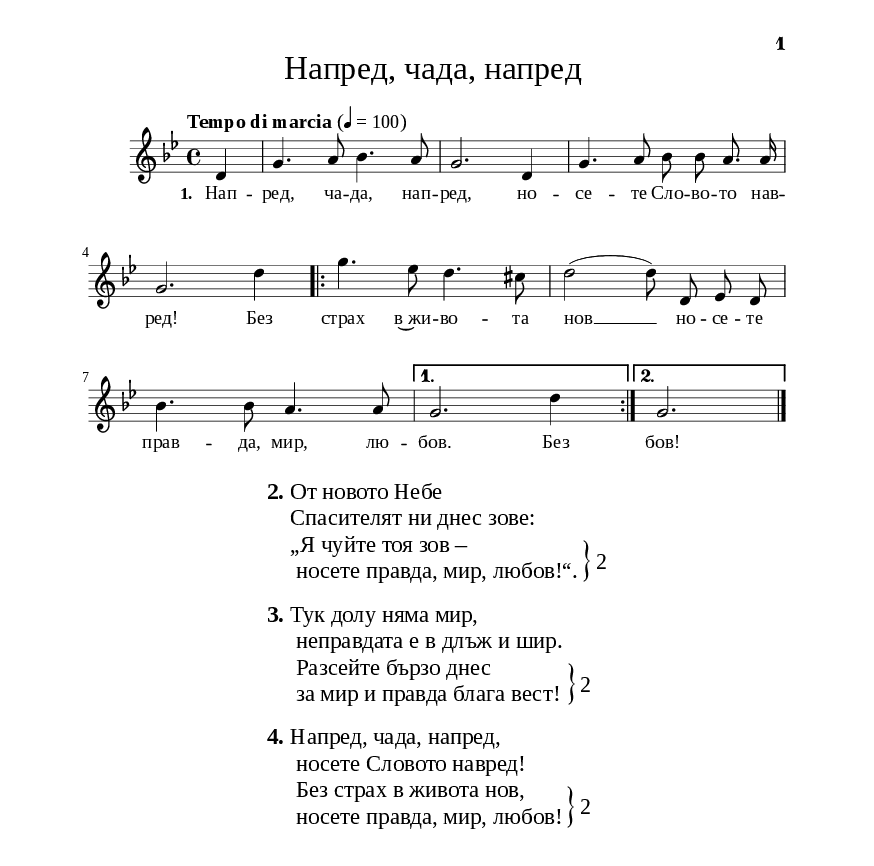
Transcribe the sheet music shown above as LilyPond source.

\version "2.24.4"

% include paper part and global functions
\include "include/globals.ily"

"rightBraces048" = \markup {
  \column {
    % repeat braces
    \translate #'(0 . -8 )
    \right-brace #20
  }
  \column {
    % repeat numbers
    \translate #'(0 . -9 )
    2
  }
}

\bookpart {
  \label #'ref048
  \tocItem \markup "Напред, чада, напред"
  \include "include/bookpart-paper.ily"
  \score {
    \include "include/score-layout.ily"

    \new Voice \absolute  {
      \clef treble
      \key g \minor
      \time 4/4
      \tempoFunc "Tempo di marcia" 4 "100"
      \autoBeamOff
      \partial 4
      \autoBeamOff
      d'4 | g'4. a'8 bes'4. a'8 | g'2. d'4 | g'4. a'8 bes'8 bes'8 a'8. a'16| \break
      g'2. d''4 | \repeat volta 2 {
        g''4. es''8 d''4. cis''8 | d''2 ( d''8 ) d'8 es'8 d'8 | \break
        bes'4. bes'8 a'4. a'8 |
      } \alternative  { { g'2. d''4 | }  { g'2. } } \bar "|."
    }

    \addlyrics {
      \set stanza = "1. " Нап -- ред, ча -- да, нап -- ред, но -- се -- те Сло -- во -- то нав --
      ред! Без страх в~жи -- во -- та нов __  но -- се -- те
      прав -- да, мир, лю -- бов. Без бов!
    }

    \header {
      title = \titleFunc #'ref_desc_2 "Напред, чада, напред " "Napred, čada, napred"
    }

    \midi{}

  } % score



  \markup \abs-fontsize #11 \override #`(baseline-skip . ,bgCoupletBaselineSkip) {
    \fill-line {
      \column {
        \line {
          \bold "2."
          \column {
            "От новото Небе"
            "Спасителят ни днес зове:"
            "„Я чуйте тоя зов –"
            " носете правда, мир, любов!“."
          }\"rightBraces048"
        }
        \vspace #1
        \line {
          \bold "3."
          \column {
            "Тук долу няма мир,"
            " неправдата е в длъж и шир."
            " Разсейте бързо днес"
            " за мир и правда блага вест!"
          }\"rightBraces048"
        }
        \vspace #1
        \line {
          \bold "4."
          \column {
            "Напред, чада, напред,"
            " носете Словото навред!"
            " Без страх в живота нов,"
            " носете правда, мир, любов!"
          }\"rightBraces048"
        }
      }
    }
  }
} % bookpart
